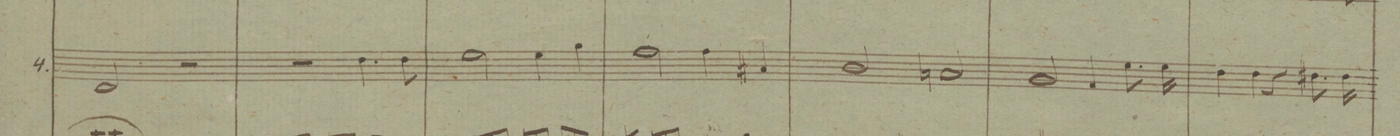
**kern	**text
*I"Basso	*
*clefF4	*
*k[b-]	*
*met(c)	*
*M4/4	*
2FF/	.
2r	.
=9	=9
2r	.
4.F\	.
8F\	.
=10	=10
2G\	.
4G\	.
4B-\	.
=11	=11
2A\	.
4A\	.
4C#X/	.
=12	=12
2D/	.
2Cn/	.
=13	=13
2BB-/	.
4AA/	.
8.G\	.
16G\	.
=14	=14
4F\	.
4F\	.
4r	.
8.F#X\	.
16F#\	.
=15	=15
*-	*-
